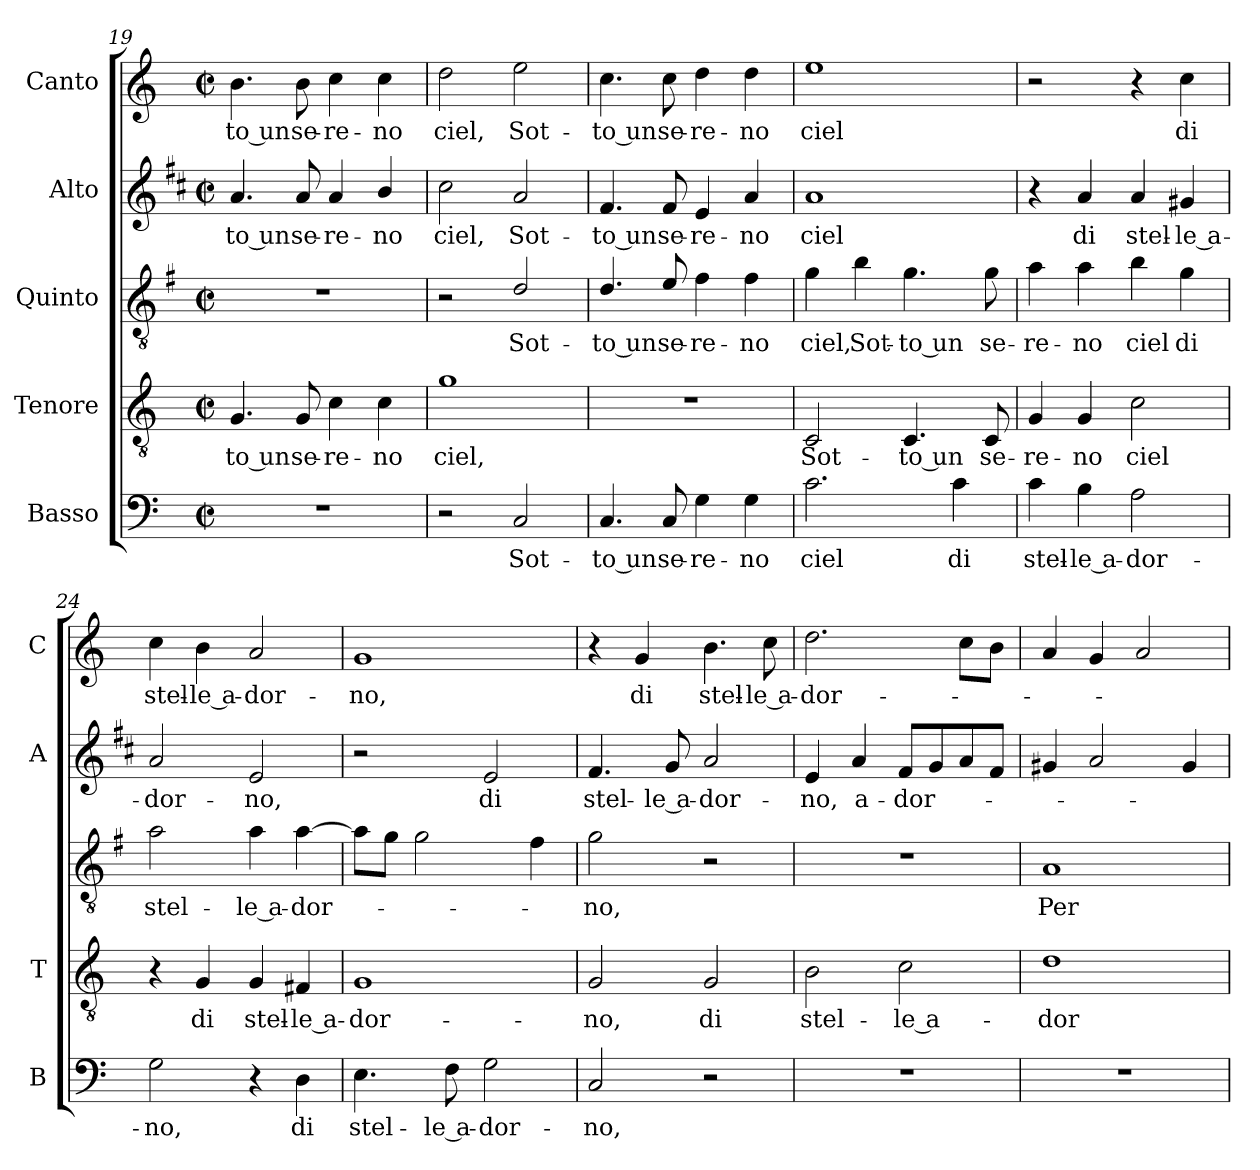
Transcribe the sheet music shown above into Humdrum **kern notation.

**kern	**text	**kern	**text	**kern	**text	**kern	**text	**kern	**text
*part5	*part5	*part4	*part4	*part3	*part3	*part2	*part2	*part1	*part1
*staff5	*staff5	*staff4	*staff4	*staff3	*staff3	*staff2	*staff2	*staff1	*staff1
*I"Basso	*	*I"Tenore	*	*I"Quinto	*	*I"Alto	*	*I"Canto	*
*I'B	*	*I'T	*	*	*	*I'A	*	*I'C	*
*clefF4	*	*clefGv2	*	*clefGv2	*	*clefG2	*	*clefG2	*
*	*	*	*	*ITrd4c7	*	*ITrd1c2	*	*	*
*k[]	*	*k[]	*	*k[]	*	*k[]	*	*k[]	*
*C:	*	*C:	*	*C:	*	*C:	*	*C:	*
*M2/2	*	*M2/2	*	*M2/2	*	*M2/2	*	*M2/2	*
*met(c|)	*	*met(c|)	*	*met(c|)	*	*met(c|)	*	*met(c|)	*
=19	=19	=19	=19	=19	=19	=19	=19	=19	=19
!	!	!	!LO:LY:b	!	!	!	!LO:LY:b	!	!LO:LY:b
1r	.	4.G/	-to un	1r	.	4.g/	-to un	4.b\	-to un
!	!	!	!LO:LY:b	!	!	!	!LO:LY:b	!	!LO:LY:b
.	.	8G/	se-	.	.	8g/	se-	8b\	se-
!	!	!	!LO:LY:b	!	!	!	!LO:LY:b	!	!LO:LY:b
.	.	4c\	-re-	.	.	4g/	-re-	4cc\	-re-
!	!	!	!LO:LY:b	!	!	!	!LO:LY:b	!	!LO:LY:b
.	.	4c\	-no	.	.	4a/	-no	4cc\	-no
=20	=20	=20	=20	=20	=20	=20	=20	=20	=20
!	!	!	!LO:LY:b	!	!	!	!LO:LY:b	!	!LO:LY:b
2r	.	1g	ciel,	2r	.	2b\	ciel,	2dd\	ciel,
!	!LO:LY:b	!	!	!	!LO:LY:b	!	!LO:LY:b	!	!LO:LY:b
2C/	Sot-	.	.	2G/	Sot-	2g/	Sot-	2ee\	Sot-
=21	=21	=21	=21	=21	=21	=21	=21	=21	=21
!	!LO:LY:b	!	!	!	!LO:LY:b	!	!LO:LY:b	!	!LO:LY:b
4.C/	-to un	1r	.	4.G/	-to un	4.e/	-to un	4.cc\	-to un
!	!LO:LY:b	!	!	!	!LO:LY:b	!	!LO:LY:b	!	!LO:LY:b
8C/	se-	.	.	8A/	se-	8e/	se-	8cc\	se-
!	!LO:LY:b	!	!	!	!LO:LY:b	!	!LO:LY:b	!	!LO:LY:b
4G\	-re-	.	.	4B\	-re-	4d/	-re-	4dd\	-re-
!	!LO:LY:b	!	!	!	!LO:LY:b	!	!LO:LY:b	!	!LO:LY:b
4G\	-no	.	.	4B\	-no	4g/	-no	4dd\	-no
=22	=22	=22	=22	=22	=22	=22	=22	=22	=22
!	!LO:LY:b	!	!LO:LY:b	!	!LO:LY:b	!	!LO:LY:b	!	!LO:LY:b
2.c\	ciel	2C/	Sot-	4c\	ciel,	1g	ciel	1ee	ciel
!	!	!	!	!	!LO:LY:b	!	!	!	!
.	.	.	.	4e\	Sot-	.	.	.	.
!	!	!	!LO:LY:b	!	!LO:LY:b	!	!	!	!
.	.	4.C/	-to un	4.c\	-to un	.	.	.	.
!	!LO:LY:b	!	!	!	!	!	!	!	!
4c\	di	.	.	.	.	.	.	.	.
!	!	!	!LO:LY:b	!	!LO:LY:b	!	!	!	!
.	.	8C/	se-	8c\	se-	.	.	.	.
=23	=23	=23	=23	=23	=23	=23	=23	=23	=23
!	!LO:LY:b	!	!LO:LY:b	!	!LO:LY:b	!	!	!	!
4c\	stel-	4G/	-re-	4d\	-re-	4r	.	2r	.
!	!LO:LY:b	!	!LO:LY:b	!	!LO:LY:b	!	!LO:LY:b	!	!
4B\	-le a-	4G/	-no	4d\	-no	4g/	di	.	.
!	!LO:LY:b	!	!LO:LY:b	!	!LO:LY:b	!	!LO:LY:b	!	!
2A\	-dor-	2c\	ciel	4e\	ciel	4g/	stel-	4r	.
!	!	!	!	!	!LO:LY:b	!	!LO:LY:b	!	!LO:LY:b
.	.	.	.	4c\	di	4f#X/	-le a-	4cc\	di
=24	=24	=24	=24	=24	=24	=24	=24	=24	=24
!	!LO:LY:b	!	!	!	!LO:LY:b	!	!LO:LY:b	!	!LO:LY:b
2G\	-no,	4r	.	2d\	stel-	2g/	-dor-	4cc\	stel-
!	!	!	!LO:LY:b	!	!	!	!	!	!LO:LY:b
.	.	4G/	di	.	.	.	.	4b\	-le a-
!	!	!	!LO:LY:b	!	!LO:LY:b	!	!LO:LY:b	!	!LO:LY:b
4r	.	4G/	stel-	4d\	-le a-	2d/	-no,	2a/	-dor-
!	!LO:LY:b	!	!LO:LY:b	!	!LO:LY:b	!	!	!	!
4D\	di	4F#X/	-le a-	[4d\	-dor-	.	.	.	.
!!LO:LB:g=z
=25	=25	=25	=25	=25	=25	=25	=25	=25	=25
!	!LO:LY:b	!	!LO:LY:b	!	!	!	!	!	!LO:LY:b
4.E\	stel-	1G	-dor-	8d\L]	.	2r	.	1g	-no,
.	.	.	.	8c\J	.	.	.	.	.
.	.	.	.	2c\	.	.	.	.	.
!	!LO:LY:b	!	!	!	!	!	!	!	!
8F\	-le a-	.	.	.	.	.	.	.	.
!	!LO:LY:b	!	!	!	!	!	!LO:LY:b	!	!
2G\	-dor-	.	.	.	.	2d/	di	.	.
.	.	.	.	4B\	.	.	.	.	.
=26	=26	=26	=26	=26	=26	=26	=26	=26	=26
!	!LO:LY:b	!	!LO:LY:b	!	!LO:LY:b	!	!LO:LY:b	!	!
2C/	-no,	2G/	-no,	2c\	-no,	4.e/	stel-	4r	.
!	!	!	!	!	!	!	!	!	!LO:LY:b
.	.	.	.	.	.	.	.	4g/	di
!	!	!	!	!	!	!	!LO:LY:b	!	!
.	.	.	.	.	.	8f/	-le a-	.	.
!	!	!	!LO:LY:b	!	!	!	!LO:LY:b	!	!LO:LY:b
2r	.	2G/	di	2r	.	2g/	-dor-	4.b\	stel-
!	!	!	!	!	!	!	!	!	!LO:LY:b
.	.	.	.	.	.	.	.	8cc\	-le a-
=27	=27	=27	=27	=27	=27	=27	=27	=27	=27
!	!	!	!LO:LY:b	!	!	!	!LO:LY:b	!	!LO:LY:b
1r	.	2B\	stel-	1r	.	4d/	-no,	2.dd\	-dor-
!	!	!	!	!	!	!	!LO:LY:b	!	!
.	.	.	.	.	.	4g/	a-	.	.
!	!	!	!LO:LY:b	!	!	!	!LO:LY:b	!	!
.	.	2c\	-le a-	.	.	8e/L	-dor-	.	.
.	.	.	.	.	.	8f/	.	.	.
.	.	.	.	.	.	8g/	.	8cc\L	.
.	.	.	.	.	.	8e/J	.	8b\J	.
=28	=28	=28	=28	=28	=28	=28	=28	=28	=28
!	!	!	!LO:LY:b	!	!LO:LY:b	!	!	!	!
1r	.	1d	-dor-	1D	Per	4f#X/	.	4a/	.
.	.	.	.	.	.	2g/	.	4g/	.
.	.	.	.	.	.	.	.	2a/	.
.	.	.	.	.	.	4f#/	.	.	.
=	=	=	=	=	=	=	=	=	=
*-	*-	*-	*-	*-	*-	*-	*-	*-	*-
